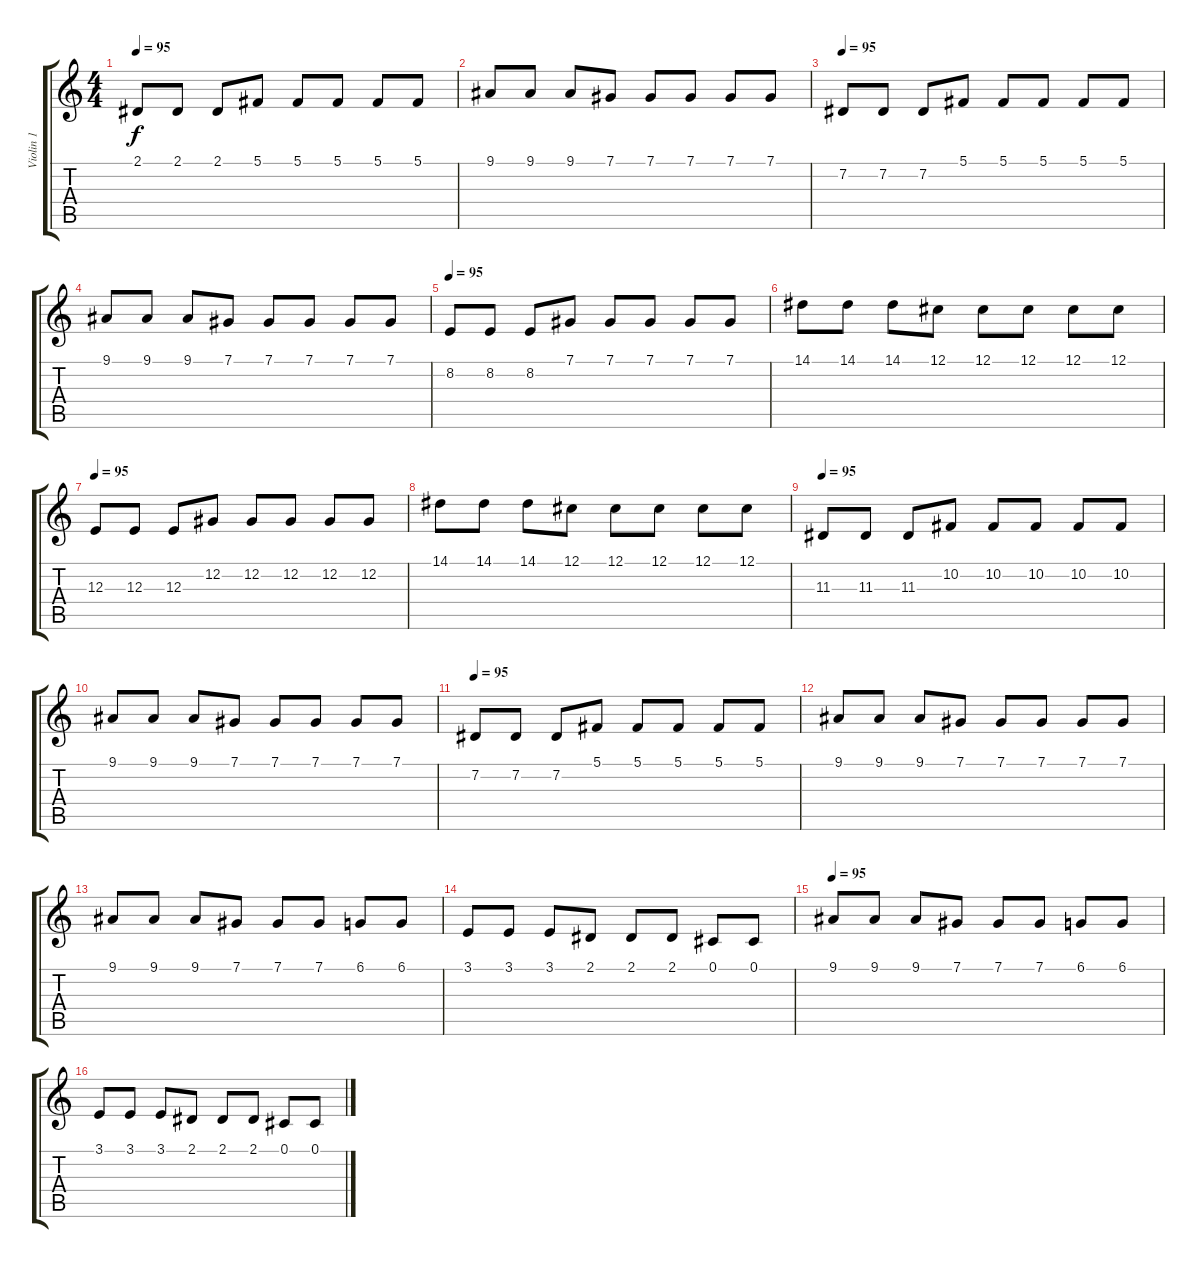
\track ("Violin 1" "Violin 1") {instrument stringensemble1}
\staff {score tabs}
\tuning (Db4 Ab3 E3 B2 Gb2 Db2) {hide}
\ts (4 4)
\tempo 95
\clef g2
\ks c
2.1.8{dy f} 2.1.8 2.1.8 5.1.8 5.1.8 5.1.8 5.1.8 5.1.8 |
9.1.8 9.1.8 9.1.8 7.1.8 7.1.8 7.1.8 7.1.8 7.1.8 |
\tempo 95
7.2.8 7.2.8 7.2.8 5.1.8 5.1.8 5.1.8 5.1.8 5.1.8 |
9.1.8 9.1.8 9.1.8 7.1.8 7.1.8 7.1.8 7.1.8 7.1.8 |
\tempo 95
8.2.8 8.2.8 8.2.8 7.1.8 7.1.8 7.1.8 7.1.8 7.1.8 |
14.1.8 14.1.8 14.1.8 12.1.8 12.1.8 12.1.8 12.1.8 12.1.8 |
\tempo 95
12.3.8 12.3.8 12.3.8 12.2.8 12.2.8 12.2.8 12.2.8 12.2.8 |
14.1.8 14.1.8 14.1.8 12.1.8 12.1.8 12.1.8 12.1.8 12.1.8 |
\tempo 95
11.3.8 11.3.8 11.3.8 10.2.8 10.2.8 10.2.8 10.2.8 10.2.8 |
9.1.8 9.1.8 9.1.8 7.1.8 7.1.8 7.1.8 7.1.8 7.1.8 |
\tempo 95
7.2.8 7.2.8 7.2.8 5.1.8 5.1.8 5.1.8 5.1.8 5.1.8 |
9.1.8 9.1.8 9.1.8 7.1.8 7.1.8 7.1.8 7.1.8 7.1.8 |
9.1.8 9.1.8 9.1.8 7.1.8 7.1.8 7.1.8 6.1.8 6.1.8 |
3.1.8 3.1.8 3.1.8 2.1.8 2.1.8 2.1.8 0.1.8 0.1.8 |
\tempo 95
9.1.8 9.1.8 9.1.8 7.1.8 7.1.8 7.1.8 6.1.8 6.1.8 |
3.1.8 3.1.8 3.1.8 2.1.8 2.1.8 2.1.8 0.1.8 0.1.8
